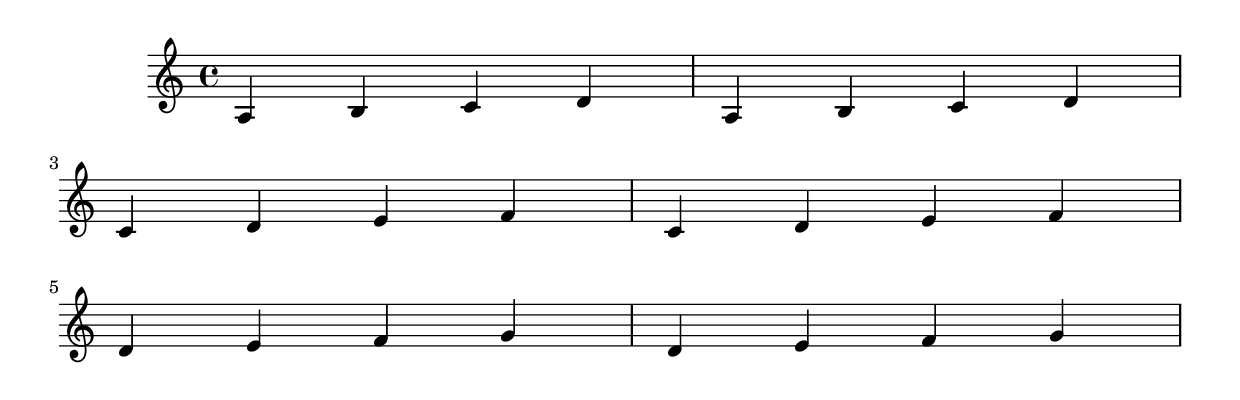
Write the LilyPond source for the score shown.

\version "2.9.13"

\header{
    texidoc="If there are no good places to have a page turn,
the optimal-breaker will just have to recover gracefully. This
should appear on 3 pages.
"
}

\paper {
  #(define page-breaking ly:page-turn-breaking)
  paper-height = #70
}

\relative c' {
  a b c d a b c d \break
  c d e f c d e f \break
  d e f g d e f g
}


